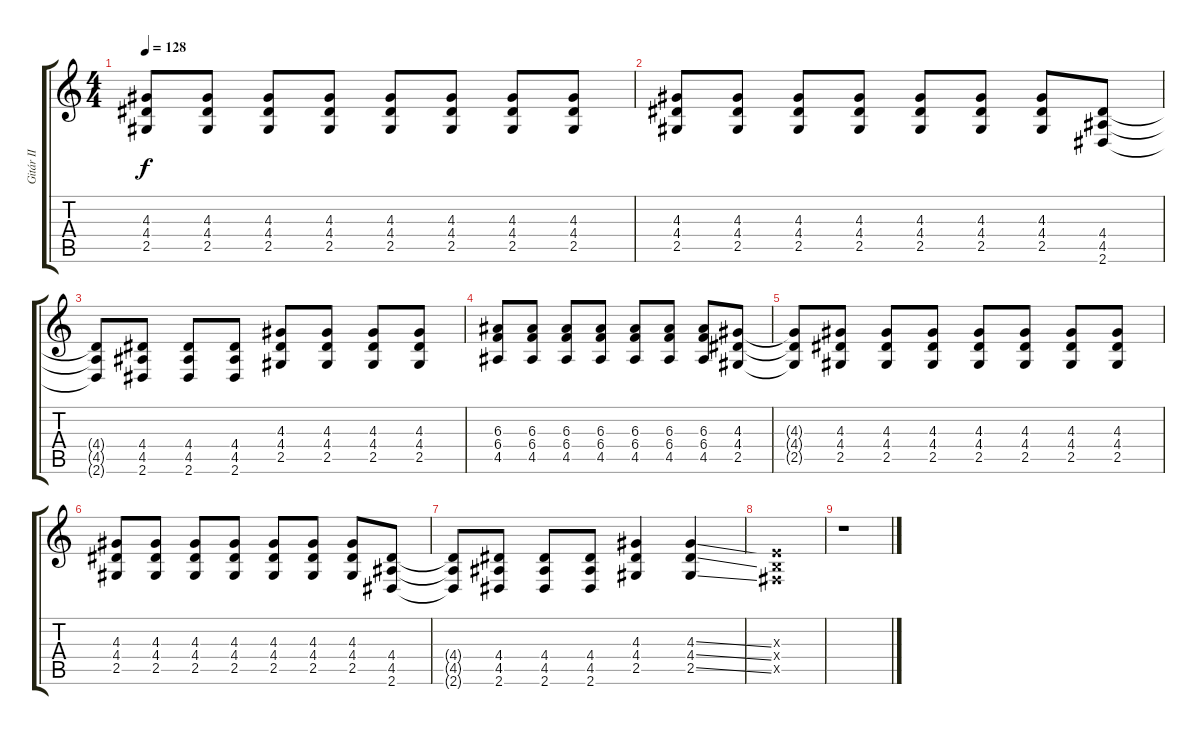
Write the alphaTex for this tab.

\track ("Gitár II" "Gitár II") {instrument distortionguitar}
\staff {score tabs}
\tuning (Db4 Ab3 E3 B2 Gb2 Db2) {hide}
\ts (4 4)
\tempo 128
\clef g2
\ks c
(4.3{t} 4.4{t} 2.5{t}).8{dy f} (4.3 4.4 2.5).8 (4.3 4.4 2.5).8 (4.3 4.4 2.5).8 (4.3 4.4 2.5).8 (4.3 4.4 2.5).8 (4.3 4.4 2.5).8 (4.3 4.4 2.5).8 |
(4.3 4.4 2.5).8 (4.3 4.4 2.5).8 (4.3 4.4 2.5).8 (4.3 4.4 2.5).8 (4.3 4.4 2.5).8 (4.3 4.4 2.5).8 (4.3 4.4 2.5).8 (4.4 4.5 2.6).8 |
(4.4{t} 4.5{t} 2.6{t}).8 (4.4 4.5 2.6).8 (4.4 4.5 2.6).8 (4.4 4.5 2.6).8 (4.3 4.4 2.5).8 (4.3 4.4 2.5).8 (4.3 4.4 2.5).8 (4.3 4.4 2.5).8 |
(6.3 6.4 4.5).8 (6.3 6.4 4.5).8 (6.3 6.4 4.5).8 (6.3 6.4 4.5).8 (6.3 6.4 4.5).8 (6.3 6.4 4.5).8 (6.3 6.4 4.5).8 (4.3 4.4 2.5).8 |
(4.3{t} 4.4{t} 2.5{t}).8 (4.3 4.4 2.5).8 (4.3 4.4 2.5).8 (4.3 4.4 2.5).8 (4.3 4.4 2.5).8 (4.3 4.4 2.5).8 (4.3 4.4 2.5).8 (4.3 4.4 2.5).8 |
(4.3 4.4 2.5).8 (4.3 4.4 2.5).8 (4.3 4.4 2.5).8 (4.3 4.4 2.5).8 (4.3 4.4 2.5).8 (4.3 4.4 2.5).8 (4.3 4.4 2.5).8 (4.4 4.5 2.6).8 |
(4.4{t} 4.5{t} 2.6{t}).8 (4.4 4.5 2.6).8 (4.4 4.5 2.6).8 (4.4 4.5 2.6).8 (4.3 4.4 2.5).4 (4.3{ss} 4.4{ss} 2.5{ss}).4 |
(0.3{x} 0.4{x} 0.5{x}).1 |
r.1
